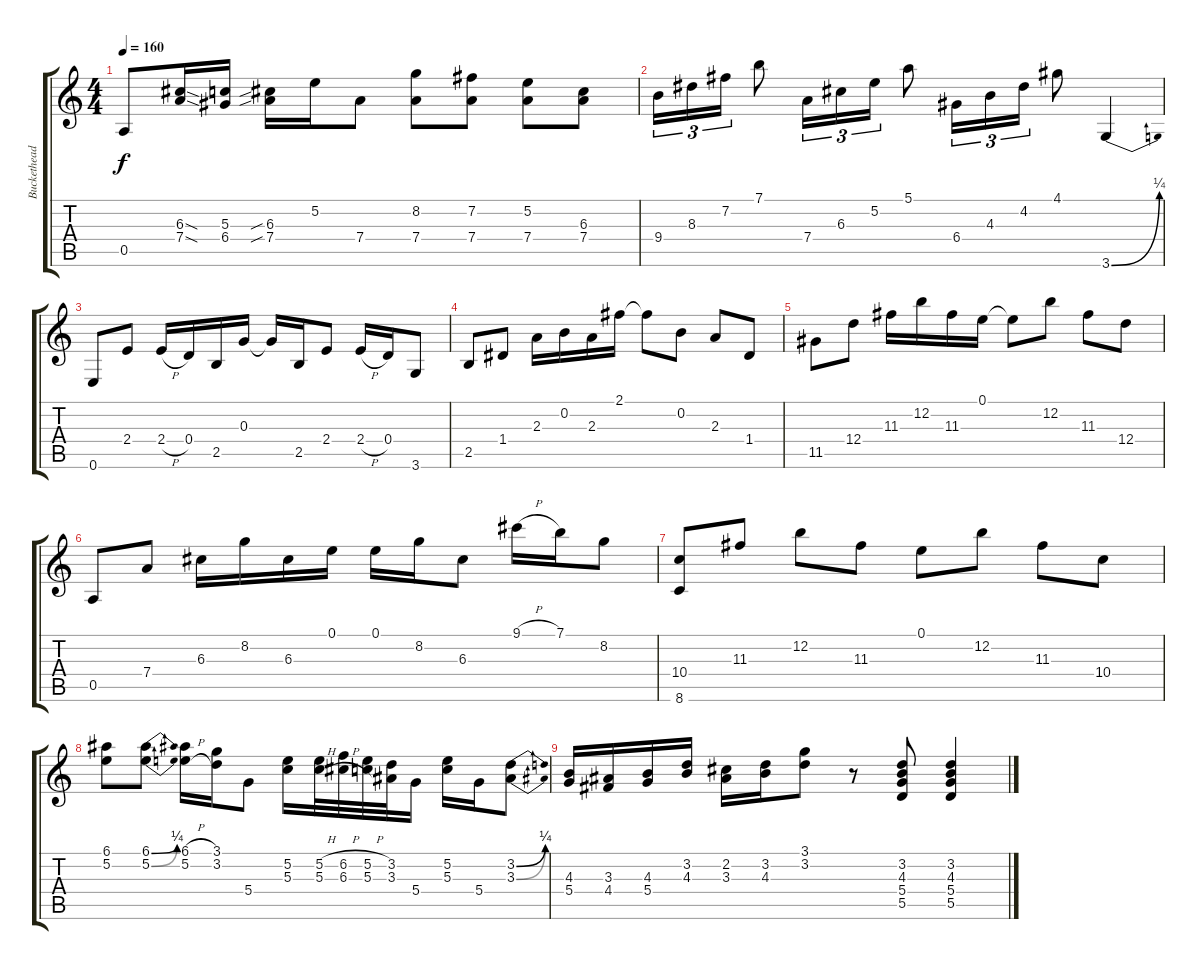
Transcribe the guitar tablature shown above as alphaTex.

\track ("Buckethead" "Buckethead") {instrument electricguitarclean}
\staff {score tabs}
\tuning (E4 B3 G3 D3 A2 E2) {hide}
\ts (4 4)
\tempo 160
\clef g2
\ks c
0.5.8{dy f} (6.3{sod} 7.4{sod}).16 (5.3 6.4).16 (6.3{sib} 7.4{sib}).16 5.2.16 7.4.8 (8.2 7.4).8 (7.2 7.4).8 (5.2 7.4).8 (6.3 7.4).8 |
9.4.16{tu (3 2)} 8.3.16{tu (3 2)} 7.2.16{tu (3 2)} 7.1.8 7.4.16{tu (3 2)} 6.3.16{tu (3 2)} 5.2.16{tu (3 2)} 5.1.8 6.4.16{tu (3 2)} 4.3.16{tu (3 2)} 4.2.16{tu (3 2)} 4.1.8 3.6{be (bend 0 0 60 1)}.4 |
0.6.8 2.4.8 2.4{h}.16 0.4.16 2.5.16 0.3.16 0.3{t}.16 2.5.16 2.4.8 2.4{h}.16 0.4.16 3.6.8 |
2.5.8 1.4.8 2.3.16 0.2.16 2.3.16 2.1.16 2.1{t}.8 0.2.8 2.3.8 1.4.8 |
11.5.8 12.4.8 11.3.16 12.2.16 11.3.16 0.1.16 0.1{t}.8 12.2.8 11.3.8 12.4.8 |
0.5.8 7.4.8 6.3.16 8.2.16 6.3.16 0.1.16 0.1.16 8.2.16 6.3.8 9.1{h}.16 7.1.16 8.2.8 |
(10.4 8.6).8 11.3.8 12.2.8 11.3.8 0.1.8 12.2.8 11.3.8 10.4.8 |
(6.1 5.2).8 (6.1{be (bend 0 0 60 1)} 5.2{be (bend 0 0 60 1)}).8 (6.1{h} 5.2{h}).16 (3.1 3.2).16 5.4.8 (5.2 5.3).16 (5.2{h} 5.3{h}).32 (6.2{h} 6.3{h}).32 (5.2{h} 5.3{h}).32 (3.2 3.3).32 5.4.16 (5.2 5.3).16 5.4.16 (3.2{be (bend 0 0 60 1)} 3.3{be (bend 0 0 60 1)}).8 |
(4.3 5.4).16 (3.3 4.4).16 (4.3 5.4).16 (3.2 4.3).16 (2.2 3.3).16 (3.2 4.3).16 (3.1 3.2).8 r.8 (3.2 4.3 5.4 5.5).8 (3.2 4.3 5.4 5.5).4
